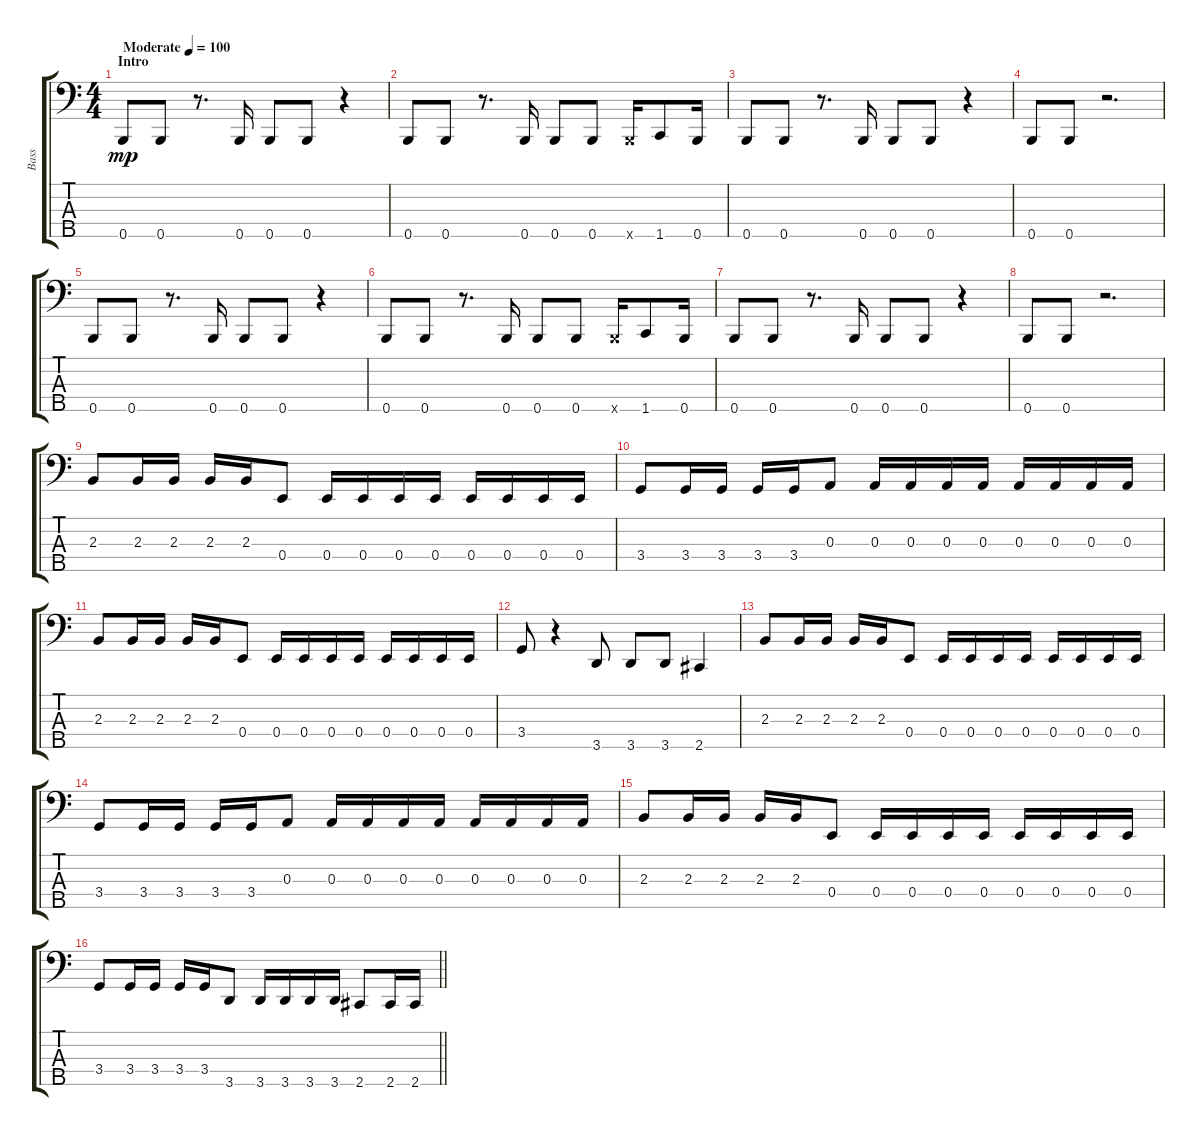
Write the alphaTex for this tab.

\track ("Bass" "Bass") {instrument slapbass1}
\staff {score tabs}
\tuning (G2 D2 A1 E1 B0) {hide}
\ts (4 4)
\section ("" "Intro")
\tempo (100 "Moderate")
\clef f4
\ks c
0.5.8{dy mp instrument slapbass1} 0.5.8 r.8{d} 0.5.16 0.5.8 0.5.8 r.4 |
0.5.8 0.5.8 r.8{d} 0.5.16 0.5.8 0.5.8 0.5{x}.16 1.5.8 0.5.16 |
0.5.8 0.5.8 r.8{d} 0.5.16 0.5.8 0.5.8 r.4 |
0.5.8 0.5.8 r.2{d} |
0.5.8 0.5.8 r.8{d} 0.5.16 0.5.8 0.5.8 r.4 |
0.5.8 0.5.8 r.8{d} 0.5.16 0.5.8 0.5.8 0.5{x}.16 1.5.8 0.5.16 |
0.5.8 0.5.8 r.8{d} 0.5.16 0.5.8 0.5.8 r.4 |
0.5.8 0.5.8 r.2{d} |
2.3.8 2.3.16 2.3.16 2.3.16 2.3.16 0.4.8 0.4.16 0.4.16 0.4.16 0.4.16 0.4.16 0.4.16 0.4.16 0.4.16 |
3.4.8 3.4.16 3.4.16 3.4.16 3.4.16 0.3.8 0.3.16 0.3.16 0.3.16 0.3.16 0.3.16 0.3.16 0.3.16 0.3.16 |
2.3.8 2.3.16 2.3.16 2.3.16 2.3.16 0.4.8 0.4.16 0.4.16 0.4.16 0.4.16 0.4.16 0.4.16 0.4.16 0.4.16 |
3.4.8 r.4 3.5.8 3.5.8 3.5.8 2.5.4 |
2.3.8 2.3.16 2.3.16 2.3.16 2.3.16 0.4.8 0.4.16 0.4.16 0.4.16 0.4.16 0.4.16 0.4.16 0.4.16 0.4.16 |
3.4.8 3.4.16 3.4.16 3.4.16 3.4.16 0.3.8 0.3.16 0.3.16 0.3.16 0.3.16 0.3.16 0.3.16 0.3.16 0.3.16 |
2.3.8 2.3.16 2.3.16 2.3.16 2.3.16 0.4.8 0.4.16 0.4.16 0.4.16 0.4.16 0.4.16 0.4.16 0.4.16 0.4.16 |
\barLineRight lightlight
3.4.8 3.4.16 3.4.16 3.4.16 3.4.16 3.5.8 3.5.16 3.5.16 3.5.16 3.5.16 2.5.8 2.5.16 2.5.16
